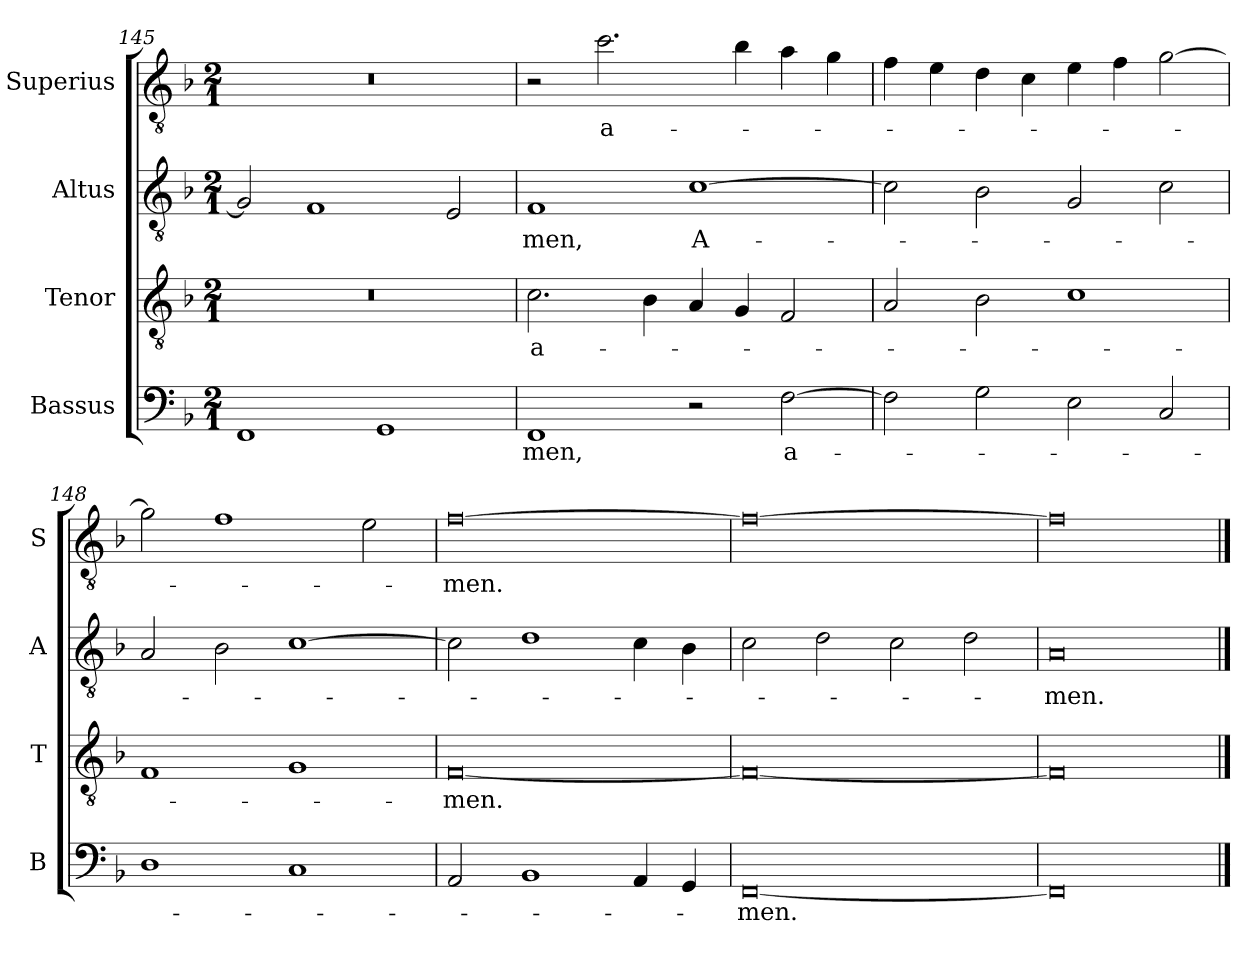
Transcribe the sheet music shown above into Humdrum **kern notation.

**kern	**text	**kern	**text	**kern	**text	**kern	**text
*part4	*part4	*part3	*part3	*part2	*part2	*part1	*part1
*staff4	*staff4	*staff3	*staff3	*staff2	*staff2	*staff1	*staff1
*I"Bassus	*	*I"Tenor	*	*I"Altus	*	*I"Superius	*
*I'B	*	*I'T	*	*I'A	*	*I'S	*
*clefF4	*	*clefGv2	*	*clefGv2	*	*clefGv2	*
*k[b-]	*	*k[b-]	*	*k[b-]	*	*k[b-]	*
*M2/1	*	*M2/1	*	*M2/1	*	*M2/1	*
=145	=145	=145	=145	=145	=145	=145	=145
1FF	.	0r	.	2G]	.	0r	.
.	.	.	.	1F	.	.	.
1GG	.	.	.	.	.	.	.
.	.	.	.	2E	.	.	.
=146	=146	=146	=146	=146	=146	=146	=146
1FF	-men,	2.c	a-	1F	-men,	2r	.
.	.	.	.	.	.	2.cc	a-
.	.	4B-	.	.	.	.	.
2r	.	4A	.	[1c	A-	.	.
.	.	4G	.	.	.	4b-	.
[2F	a-	2F	.	.	.	4a	.
.	.	.	.	.	.	4g	.
=147	=147	=147	=147	=147	=147	=147	=147
2F]	.	2A	.	2c]	.	4f	.
.	.	.	.	.	.	4e	.
2G	.	2B-	.	2B-	.	4d	.
.	.	.	.	.	.	4c	.
2E	.	1c	.	2G	.	4e	.
.	.	.	.	.	.	4f	.
2C	.	.	.	2c	.	[2g	.
=148	=148	=148	=148	=148	=148	=148	=148
1D	.	1F	.	2A	.	2g]	.
.	.	.	.	2B-	.	1f	.
1C	.	1G	.	[1c	.	.	.
.	.	.	.	.	.	2e	.
=149	=149	=149	=149	=149	=149	=149	=149
2AA	.	[0F	-men.	2c]	.	[0f	-men.
1BB-	.	.	.	1d	.	.	.
4AA	.	.	.	4c	.	.	.
4GG	.	.	.	4B-	.	.	.
=150	=150	=150	=150	=150	=150	=150	=150
[0FF	-men.	0F_	.	2c	.	0f_	.
.	.	.	.	2d	.	.	.
.	.	.	.	2c	.	.	.
.	.	.	.	2d	.	.	.
=151	=151	=151	=151	=151	=151	=151	=151
0FF]	.	0F]	.	0A	-men.	0f]	.
==	==	==	==	==	==	==	==
*-	*-	*-	*-	*-	*-	*-	*-
